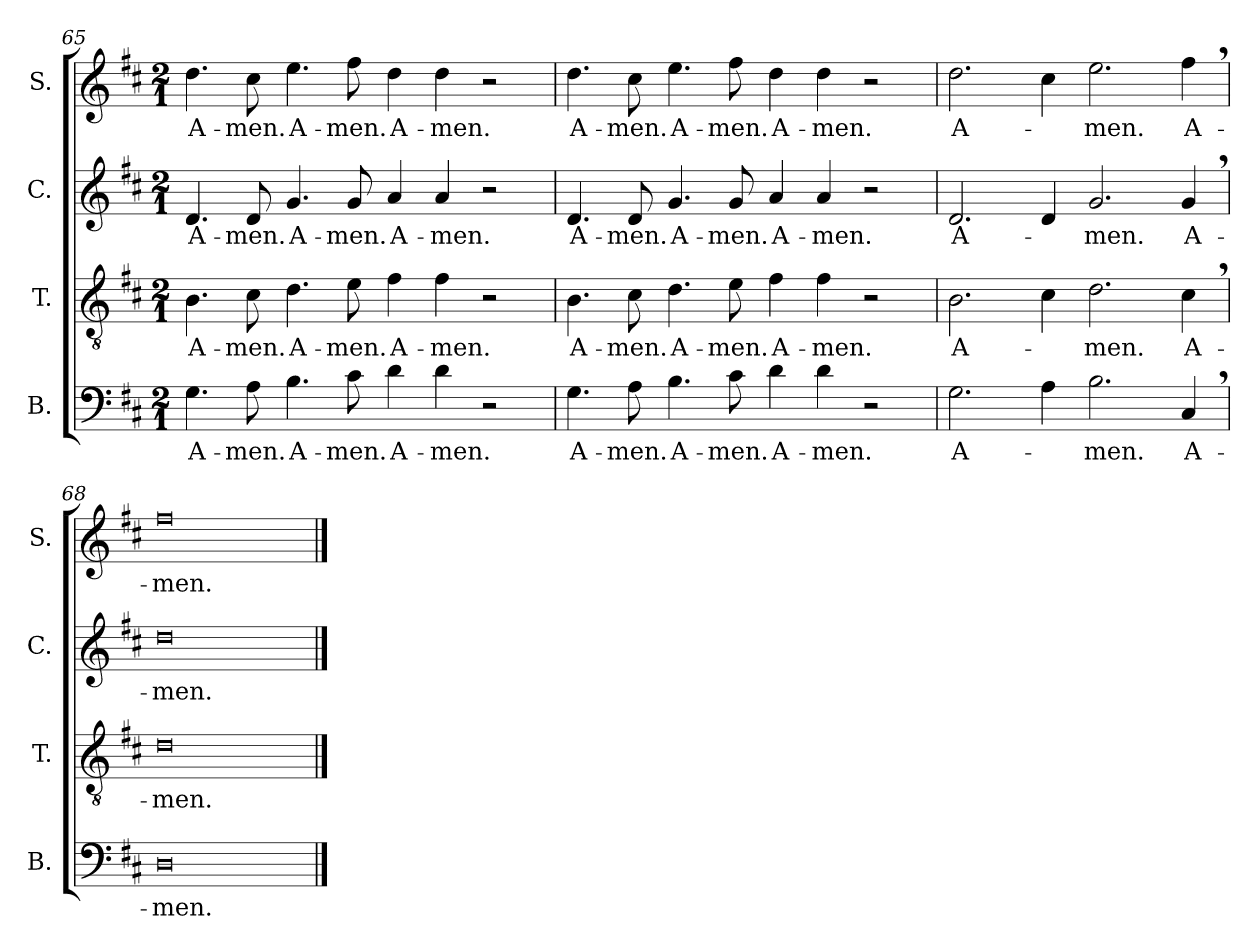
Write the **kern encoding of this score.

**kern	**text	**kern	**text	**kern	**text	**kern	**text
*part4	*part4	*part3	*part3	*part2	*part2	*part1	*part1
*staff4	*staff4	*staff3	*staff3	*staff2	*staff2	*staff1	*staff1
*I"B.	*	*I"T.	*	*I"C.	*	*I"S.	*
*I'B.	*	*I'T.	*	*I'C.	*	*I'S.	*
!!LO:LB:g=z
*clefF4	*	*clefGv2	*	*clefG2	*	*clefG2	*
*	*	*ITrd7c12	*	*	*	*	*
*k[f#c#]	*	*k[f#c#]	*	*k[f#c#]	*	*k[f#c#]	*
*D:	*	*D:	*	*D:	*	*D:	*
*M2/1	*	*M2/1	*	*M2/1	*	*M2/1	*
=65	=65	=65	=65	=65	=65	=65	=65
!	!LO:LY:b:color=#000000	!	!	!	!	!	!
!	!	!	!LO:LY:b:color=#000000	!	!	!	!
!	!	!	!	!	!LO:LY:b:color=#000000	!	!
!	!	!	!	!	!	!	!LO:LY:b:color=#000000
4.Gi\	A-	4.BBi\	A-	4.di/	A-	4.ddi\	A-
!	!LO:LY:b:color=#000000	!	!	!	!	!	!
!	!	!	!LO:LY:b:color=#000000	!	!	!	!
!	!	!	!	!	!LO:LY:b:color=#000000	!	!
!	!	!	!	!	!	!	!LO:LY:b:color=#000000
8Ai\	-men.	8C#i\	-men.	8di/	-men.	8cc#i\	-men.
!	!LO:LY:b:color=#000000	!	!	!	!	!	!
!	!	!	!LO:LY:b:color=#000000	!	!	!	!
!	!	!	!	!	!LO:LY:b:color=#000000	!	!
!	!	!	!	!	!	!	!LO:LY:b:color=#000000
4.Bi\	A-	4.Di\	A-	4.gi/	A-	4.eei\	A-
!	!LO:LY:b:color=#000000	!	!	!	!	!	!
!	!	!	!LO:LY:b:color=#000000	!	!	!	!
!	!	!	!	!	!LO:LY:b:color=#000000	!	!
!	!	!	!	!	!	!	!LO:LY:b:color=#000000
8c#i\	-men.	8Ei\	-men.	8gi/	-men.	8ff#i\	-men.
!	!LO:LY:b:color=#000000	!	!	!	!	!	!
!	!	!	!LO:LY:b:color=#000000	!	!	!	!
!	!	!	!	!	!LO:LY:b:color=#000000	!	!
!	!	!	!	!	!	!	!LO:LY:b:color=#000000
4di\	A-	4F#i\	A-	4ai/	A-	4ddi\	A-
!	!LO:LY:b:color=#000000	!	!	!	!	!	!
!	!	!	!LO:LY:b:color=#000000	!	!	!	!
!	!	!	!	!	!LO:LY:b:color=#000000	!	!
!	!	!	!	!	!	!	!LO:LY:b:color=#000000
4di\	-men.	4F#i\	-men.	4ai/	-men.	4ddi\	-men.
2r	.	2r	.	2r	.	2r	.
=66	=66	=66	=66	=66	=66	=66	=66
!	!LO:LY:b:color=#000000	!	!	!	!	!	!
!	!	!	!LO:LY:b:color=#000000	!	!	!	!
!	!	!	!	!	!LO:LY:b:color=#000000	!	!
!	!	!	!	!	!	!	!LO:LY:b:color=#000000
4.Gi\	A-	4.BBi\	A-	4.di/	A-	4.ddi\	A-
!	!LO:LY:b:color=#000000	!	!	!	!	!	!
!	!	!	!LO:LY:b:color=#000000	!	!	!	!
!	!	!	!	!	!LO:LY:b:color=#000000	!	!
!	!	!	!	!	!	!	!LO:LY:b:color=#000000
8Ai\	-men.	8C#i\	-men.	8di/	-men.	8cc#i\	-men.
!	!LO:LY:b:color=#000000	!	!	!	!	!	!
!	!	!	!LO:LY:b:color=#000000	!	!	!	!
!	!	!	!	!	!LO:LY:b:color=#000000	!	!
!	!	!	!	!	!	!	!LO:LY:b:color=#000000
4.Bi\	A-	4.Di\	A-	4.gi/	A-	4.eei\	A-
!	!LO:LY:b:color=#000000	!	!	!	!	!	!
!	!	!	!LO:LY:b:color=#000000	!	!	!	!
!	!	!	!	!	!LO:LY:b:color=#000000	!	!
!	!	!	!	!	!	!	!LO:LY:b:color=#000000
8c#i\	-men.	8Ei\	-men.	8gi/	-men.	8ff#i\	-men.
!	!LO:LY:b:color=#000000	!	!	!	!	!	!
!	!	!	!LO:LY:b:color=#000000	!	!	!	!
!	!	!	!	!	!LO:LY:b:color=#000000	!	!
!	!	!	!	!	!	!	!LO:LY:b:color=#000000
4di\	A-	4F#i\	A-	4ai/	A-	4ddi\	A-
!	!LO:LY:b:color=#000000	!	!	!	!	!	!
!	!	!	!LO:LY:b:color=#000000	!	!	!	!
!	!	!	!	!	!LO:LY:b:color=#000000	!	!
!	!	!	!	!	!	!	!LO:LY:b:color=#000000
4di\	-men.	4F#i\	-men.	4ai/	-men.	4ddi\	-men.
2r	.	2r	.	2r	.	2r	.
!!LO:PB:g=z
=67	=67	=67	=67	=67	=67	=67	=67
!	!LO:LY:b:color=#000000	!	!	!	!	!	!
!	!	!	!LO:LY:b:color=#000000	!	!	!	!
!	!	!	!	!	!LO:LY:b:color=#000000	!	!
!	!	!	!	!	!	!	!LO:LY:b:color=#000000
2.Gi\	A-	2.BBi\	A-	2.di/	A-	2.ddi\	A-
4Ai\	.	4C#i\	.	4di/	.	4cc#i\	.
!	!LO:LY:b:color=#000000	!	!	!	!	!	!
!	!	!	!LO:LY:b:color=#000000	!	!	!	!
!	!	!	!	!	!LO:LY:b:color=#000000	!	!
!	!	!	!	!	!	!	!LO:LY:b:color=#000000
2.Bi\	-men.	2.Di\	-men.	2.gi/	-men.	2.eei\	-men.
!	!LO:LY:b:color=#000000	!	!	!	!	!	!
!	!	!	!LO:LY:b:color=#000000	!	!	!	!
!	!	!	!	!	!LO:LY:b:color=#000000	!	!
!	!	!	!	!	!	!	!LO:LY:b:color=#000000
4C#,i/	A-	4C#,i\	A-	4g,i/	A-	4ff#,i\	A-
=68	=68	=68	=68	=68	=68	=68	=68
!	!LO:LY:b:color=#000000	!	!	!	!	!	!
!	!	!	!LO:LY:b:color=#000000	!	!	!	!
!	!	!	!	!	!LO:LY:b:color=#000000	!	!
!	!	!	!	!	!	!	!LO:LY:b:color=#000000
0Di	-men.	0Di	-men.	0ddi	-men.	0ff#i	-men.
==	==	==	==	==	==	==	==
*-	*-	*-	*-	*-	*-	*-	*-
